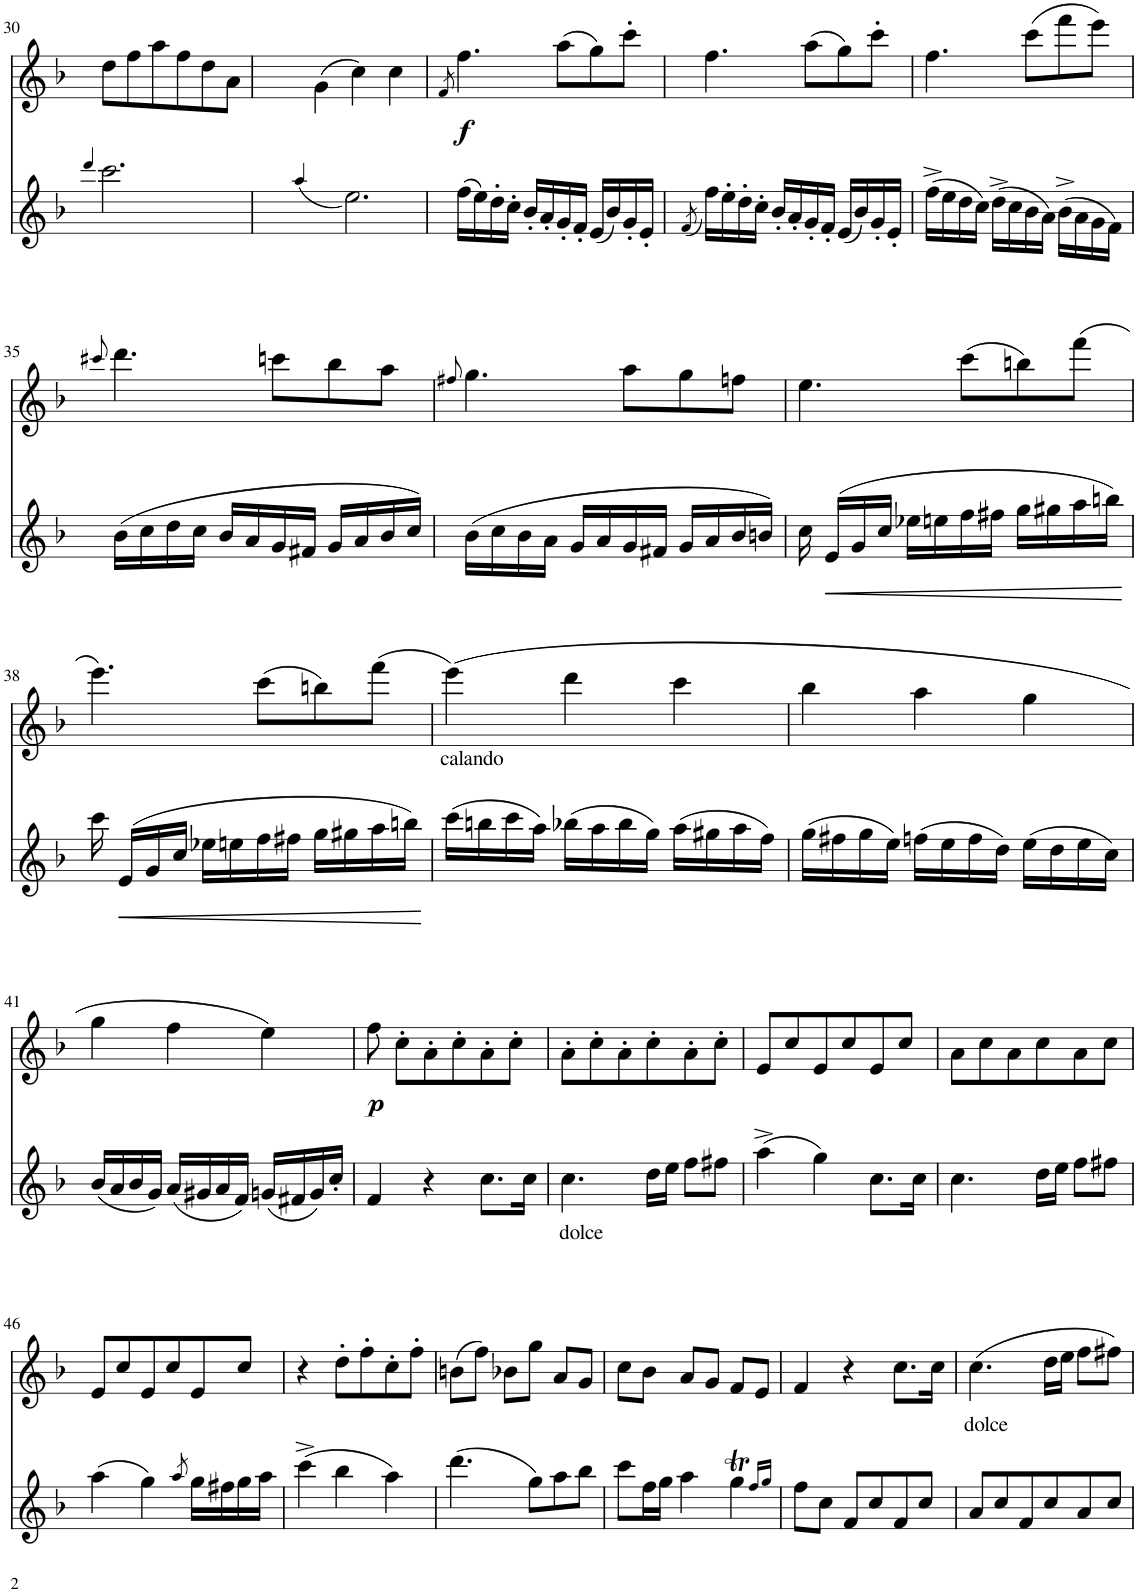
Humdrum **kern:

**kern	**dynam	**kern	**dynam
*part2	*part2	*part1	*part1
*staff2	*staff2	*staff1	*staff1
*I"Flöte	*	*I"Flöte	*
*I'Fl	*	*I'Fl	*
!!LO:PB:g=z
*clefG2	*	*clefG2	*
*k[b-]	*	*k[b-]	*
*M3/4	*	*M3/4	*
=30	=30	=30	=30
4qddd/	.	.	.
2.ccc\	.	8dd\L	.
.	.	8ff\	.
.	.	8aa\	.
.	.	8ff\	.
.	.	8dd\	.
.	.	8a\J	.
=31	=31	=31	=31
(4qaa/	.	.	.
2.ee\)	.	(4g\	.
.	.	4cc\)	.
.	.	4cc\	.
=32	=32	=32	=32
.	.	8qf/	.
!	!	!	!LO:DY:b
(16ff\LL	.	4.ff\	f
16ee\)	.	.	.
16dd'\	.	.	.
16cc'\JJ	.	.	.
16b-'/LL	.	.	.
16a'/	.	.	.
16g'/	.	(8aa\L	.
16f'/JJ	.	.	.
(16e/LL	.	8gg\)	.
16b-/)	.	.	.
16g'/	.	8ccc'\J	.
16e'/JJ	.	.	.
=33	=33	=33	=33
(8qf/	.	.	.
16ff\LL)	.	4.ff\	.
16ee'\	.	.	.
16dd'\	.	.	.
16cc'\JJ	.	.	.
16b-'/LL	.	.	.
16a'/	.	.	.
16g'/	.	(8aa\L	.
16f'/JJ	.	.	.
(16e/LL	.	8gg\)	.
16b-/)	.	.	.
16g'/	.	8ccc'\J	.
16e'/JJ	.	.	.
=34	=34	=34	=34
(16ff^\LL	.	4.ff\	.
16ee\	.	.	.
16dd\	.	.	.
16cc\JJ)	.	.	.
(16dd^\LL	.	.	.
16cc\	.	.	.
16b-\	.	(8ccc\L	.
16a\JJ)	.	.	.
(16b-^\LL	.	8fff\	.
16a\	.	.	.
16g\	.	8eee\J)	.
16f\JJ)	.	.	.
!!LO:LB:g=z
=35	=35	=35	=35
.	.	8qccc#X/	.
(16b-\LL	.	4.ddd\	.
16cc\	.	.	.
16dd\	.	.	.
16cc\JJ	.	.	.
16b-/LL	.	.	.
16a/	.	.	.
16g/	.	8cccn\L	.
16f#X/JJ	.	.	.
16g/LL	.	8bb-\	.
16a/	.	.	.
16b-/	.	8aa\J	.
16cc/JJ)	.	.	.
=36	=36	=36	=36
.	.	8qff#X/	.
(16b-\LL	.	4.gg\	.
16cc\	.	.	.
16b-\	.	.	.
16a\JJ	.	.	.
16g/LL	.	.	.
16a/	.	.	.
16g/	.	8aa\L	.
16f#X/JJ	.	.	.
16g/LL	.	8gg\	.
16a/	.	.	.
16b-/	.	8ffn\J	.
16bn/JJ)	.	.	.
=37	=37	=37	=37
16cc\	.	4.ee\	.
!	!LO:HP:b	!	!
(16e/LL	<	.	.
16g/	.	.	.
16cc/JJ	.	.	.
16ee-X\LL	.	.	.
16een\	.	.	.
16ff\	.	(8ccc\L	.
16ff#X\JJ	.	.	.
16gg\LL	.	8bbn\)	.
16gg#X\	.	.	.
16aa\	.	(8fff\J	.
16bbn\JJ)	.	.	.
.	[	.	.
!!LO:LB:g=z
=38	=38	=38	=38
16ccc\	.	4.eee\)	.
!	!LO:HP:b	!	!
(16e/LL	<	.	.
16g/	.	.	.
16cc/JJ	.	.	.
16ee-X\LL	.	.	.
16een\	.	.	.
16ff\	.	(8ccc\L	.
16ff#X\JJ	.	.	.
16gg\LL	.	8bbn\)	.
16gg#X\	.	.	.
16aa\	.	(8fff\J	.
16bbn\JJ)	.	.	.
.	[	.	.
=39	=39	=39	=39
!	!	!LO:TX:b:t=calando	!
(16ccc\LL	.	(4eee\)	.
16bbn\	.	.	.
16ccc\	.	.	.
16aa\JJ)	.	.	.
(16bb-X\LL	.	4ddd\	.
16aa\	.	.	.
16bb-\	.	.	.
16gg\JJ)	.	.	.
(16aa\LL	.	4ccc\	.
16gg#X\	.	.	.
16aa\	.	.	.
16ff\JJ)	.	.	.
=40	=40	=40	=40
(16gg\LL	.	4bb-\	.
16ff#X\	.	.	.
16gg\	.	.	.
16ee\JJ)	.	.	.
(16ffn\LL	.	4aa\	.
16ee\	.	.	.
16ff\	.	.	.
16dd\JJ)	.	.	.
(16ee\LL	.	4gg\	.
16dd\	.	.	.
16ee\	.	.	.
16cc\JJ)	.	.	.
!!LO:LB:g=z
=41	=41	=41	=41
(16b-/LL	.	4gg\	.
16a/	.	.	.
16b-/	.	.	.
16g/JJ)	.	.	.
(16a/LL	.	4ff\	.
16g#X/	.	.	.
16a/	.	.	.
16f/JJ)	.	.	.
(16gn/LL	.	4ee\)	.
16f#X/	.	.	.
16g/)	.	.	.
16cc'/JJ	.	.	.
=42	=42	=42	=42
!	!	!	!LO:DY:b
4f/	.	8ff\	p
.	.	8cc'\L	.
4r	.	8a'\	.
.	.	8cc'\	.
8.cc\L	.	8a'\	.
.	.	8cc'\J	.
16cc\Jk	.	.	.
=43	=43	=43	=43
!LO:TX:b:t=dolce	!	!	!
4.cc\	.	8a'\L	.
.	.	8cc'\	.
.	.	8a'\	.
16dd\LL	.	8cc'\	.
16ee\JJ	.	.	.
8ff\L	.	8a'\	.
8ff#X\J	.	8cc'\J	.
=44	=44	=44	=44
(4aa^\	.	8e/L	.
.	.	8cc/	.
4gg\)	.	8e/	.
.	.	8cc/	.
8.cc\L	.	8e/	.
.	.	8cc/J	.
16cc\Jk	.	.	.
=45	=45	=45	=45
4.cc\	.	8a\L	.
.	.	8cc\	.
.	.	8a\	.
16dd\LL	.	8cc\	.
16ee\JJ	.	.	.
8ff\L	.	8a\	.
8ff#X\J	.	8cc\J	.
!!LO:LB:g=z
=46	=46	=46	=46
(4aa\	.	8e/L	.
.	.	8cc/	.
4gg\)	.	8e/	.
.	.	8cc/	.
8qaa/	.	.	.
16gg\LL	.	8e/	.
16ff#X\	.	.	.
16gg\	.	8cc/J	.
16aa\JJ	.	.	.
=47	=47	=47	=47
(4ccc^\	.	4r	.
4bb-\	.	8dd'\L	.
.	.	8ff'\	.
4aa\)	.	8cc'\	.
.	.	8ff'\J	.
=48	=48	=48	=48
(4.ddd\	.	(8bn\L	.
.	.	8ff\J)	.
.	.	8b-X\L	.
8gg\L)	.	8gg\J	.
8aa\	.	8a/L	.
8bb-\J	.	8g/J	.
=49	=49	=49	=49
8ccc\L	.	8cc\L	.
16ff\L	.	8b-\J	.
16gg\JJ	.	.	.
4aa\	.	8a/L	.
.	.	8g/J	.
4ggT\	.	8f/L	.
.	.	8e/J	.
16qff/LL	.	.	.
16qgg/JJ	.	.	.
=50	=50	=50	=50
8ff\L	.	4f/	.
8cc\J	.	.	.
8f/L	.	4r	.
8cc/	.	.	.
8f/	.	8.cc\L	.
8cc/J	.	.	.
.	.	16cc\Jk	.
=51	=51	=51	=51
!	!	!LO:TX:b:t=dolce	!
8a/L	.	(4.cc\	.
8cc/	.	.	.
8f/	.	.	.
8cc/	.	16dd\LL	.
.	.	16ee\JJ	.
8a/	.	8ff\L	.
8cc/J	.	8ff#X\J)	.
=	=	=	=
*-	*-	*-	*-
